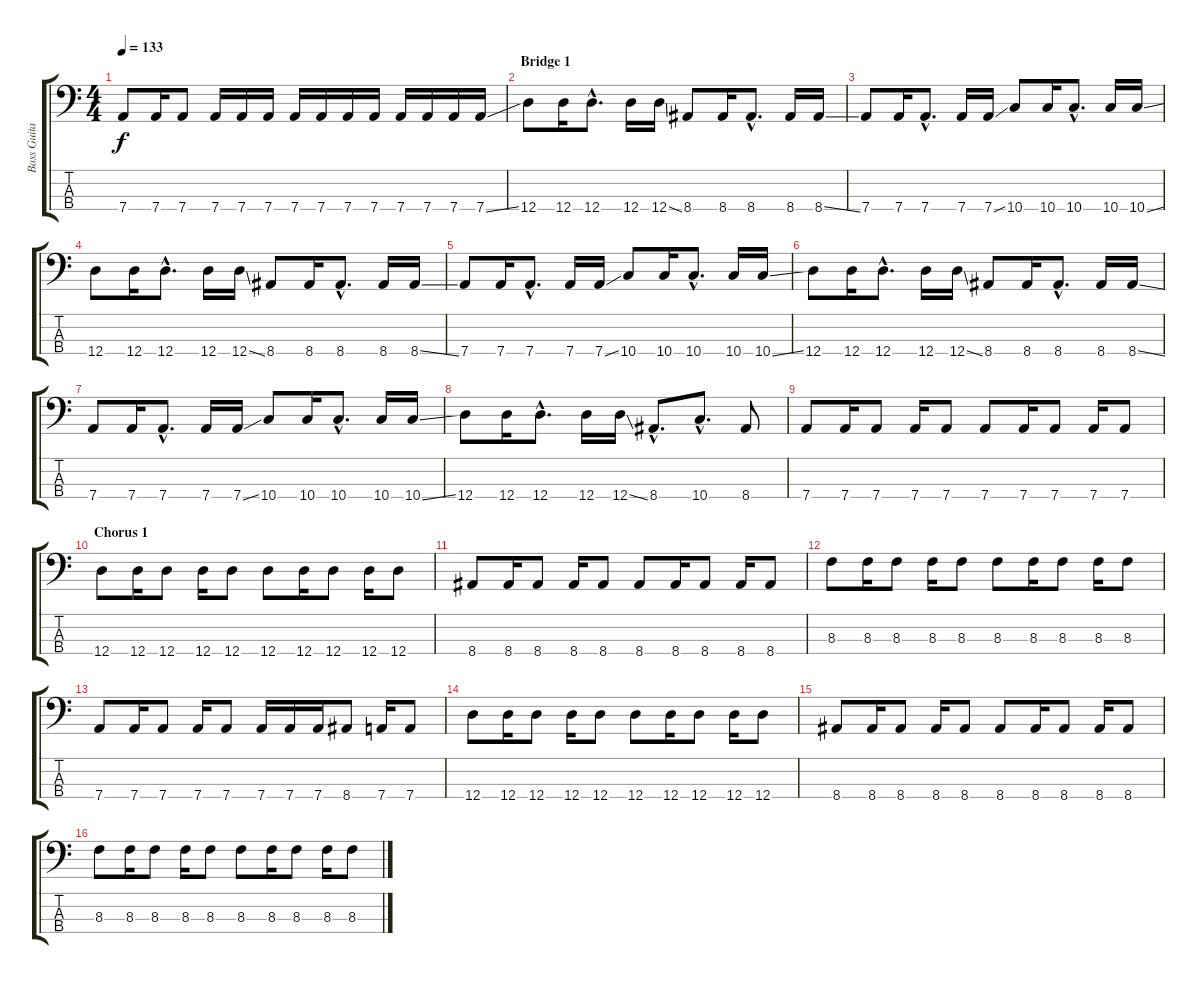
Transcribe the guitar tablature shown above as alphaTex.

\track ("Bass Guitar" "Bass Guita") {instrument electricbassfinger}
\staff {score tabs}
\tuning (G2 D2 A1 D1) {hide}
\ts (4 4)
\tempo 133
\clef f4
\ks c
7.4.8{dy f} 7.4.16 7.4.8 7.4.16 7.4.16 7.4.16 7.4.16 7.4.16 7.4.16 7.4.16 7.4.16 7.4.16 7.4.16 7.4{ss}.16 |
\section ("" "Bridge 1")
12.4.8 12.4.16 12.4{hac}.8{d} 12.4.16 12.4{ss}.16 8.4.8 8.4.16 8.4{hac}.8{d} 8.4.16 8.4{ss}.16 |
7.4.8 7.4.16 7.4{hac}.8{d} 7.4.16 7.4{ss}.16 10.4.8 10.4.16 10.4{hac}.8{d} 10.4.16 10.4{ss}.16 |
12.4.8 12.4.16 12.4{hac}.8{d} 12.4.16 12.4{ss}.16 8.4.8 8.4.16 8.4{hac}.8{d} 8.4.16 8.4{ss}.16 |
7.4.8 7.4.16 7.4{hac}.8{d} 7.4.16 7.4{ss}.16 10.4.8 10.4.16 10.4{hac}.8{d} 10.4.16 10.4{ss}.16 |
12.4.8 12.4.16 12.4{hac}.8{d} 12.4.16 12.4{ss}.16 8.4.8 8.4.16 8.4{hac}.8{d} 8.4.16 8.4{ss}.16 |
7.4.8 7.4.16 7.4{hac}.8{d} 7.4.16 7.4{ss}.16 10.4.8 10.4.16 10.4{hac}.8{d} 10.4.16 10.4{ss}.16 |
12.4.8 12.4.16 12.4{hac}.8{d} 12.4.16 12.4{ss}.16 8.4{hac}.8{d} 10.4{hac}.8{d} 8.4.8 |
7.4.8 7.4.16 7.4.8 7.4.16 7.4.8 7.4.8 7.4.16 7.4.8 7.4.16 7.4.8 |
\section ("" "Chorus 1")
12.4.8 12.4.16 12.4.8 12.4.16 12.4.8 12.4.8 12.4.16 12.4.8 12.4.16 12.4.8 |
8.4.8 8.4.16 8.4.8 8.4.16 8.4.8 8.4.8 8.4.16 8.4.8 8.4.16 8.4.8 |
8.3.8 8.3.16 8.3.8 8.3.16 8.3.8 8.3.8 8.3.16 8.3.8 8.3.16 8.3.8 |
7.4.8 7.4.16 7.4.8 7.4.16 7.4.8 7.4.16 7.4.16 7.4.16 8.4.8 7.4.16 7.4.8 |
12.4.8 12.4.16 12.4.8 12.4.16 12.4.8 12.4.8 12.4.16 12.4.8 12.4.16 12.4.8 |
8.4.8 8.4.16 8.4.8 8.4.16 8.4.8 8.4.8 8.4.16 8.4.8 8.4.16 8.4.8 |
8.3.8 8.3.16 8.3.8 8.3.16 8.3.8 8.3.8 8.3.16 8.3.8 8.3.16 8.3.8
